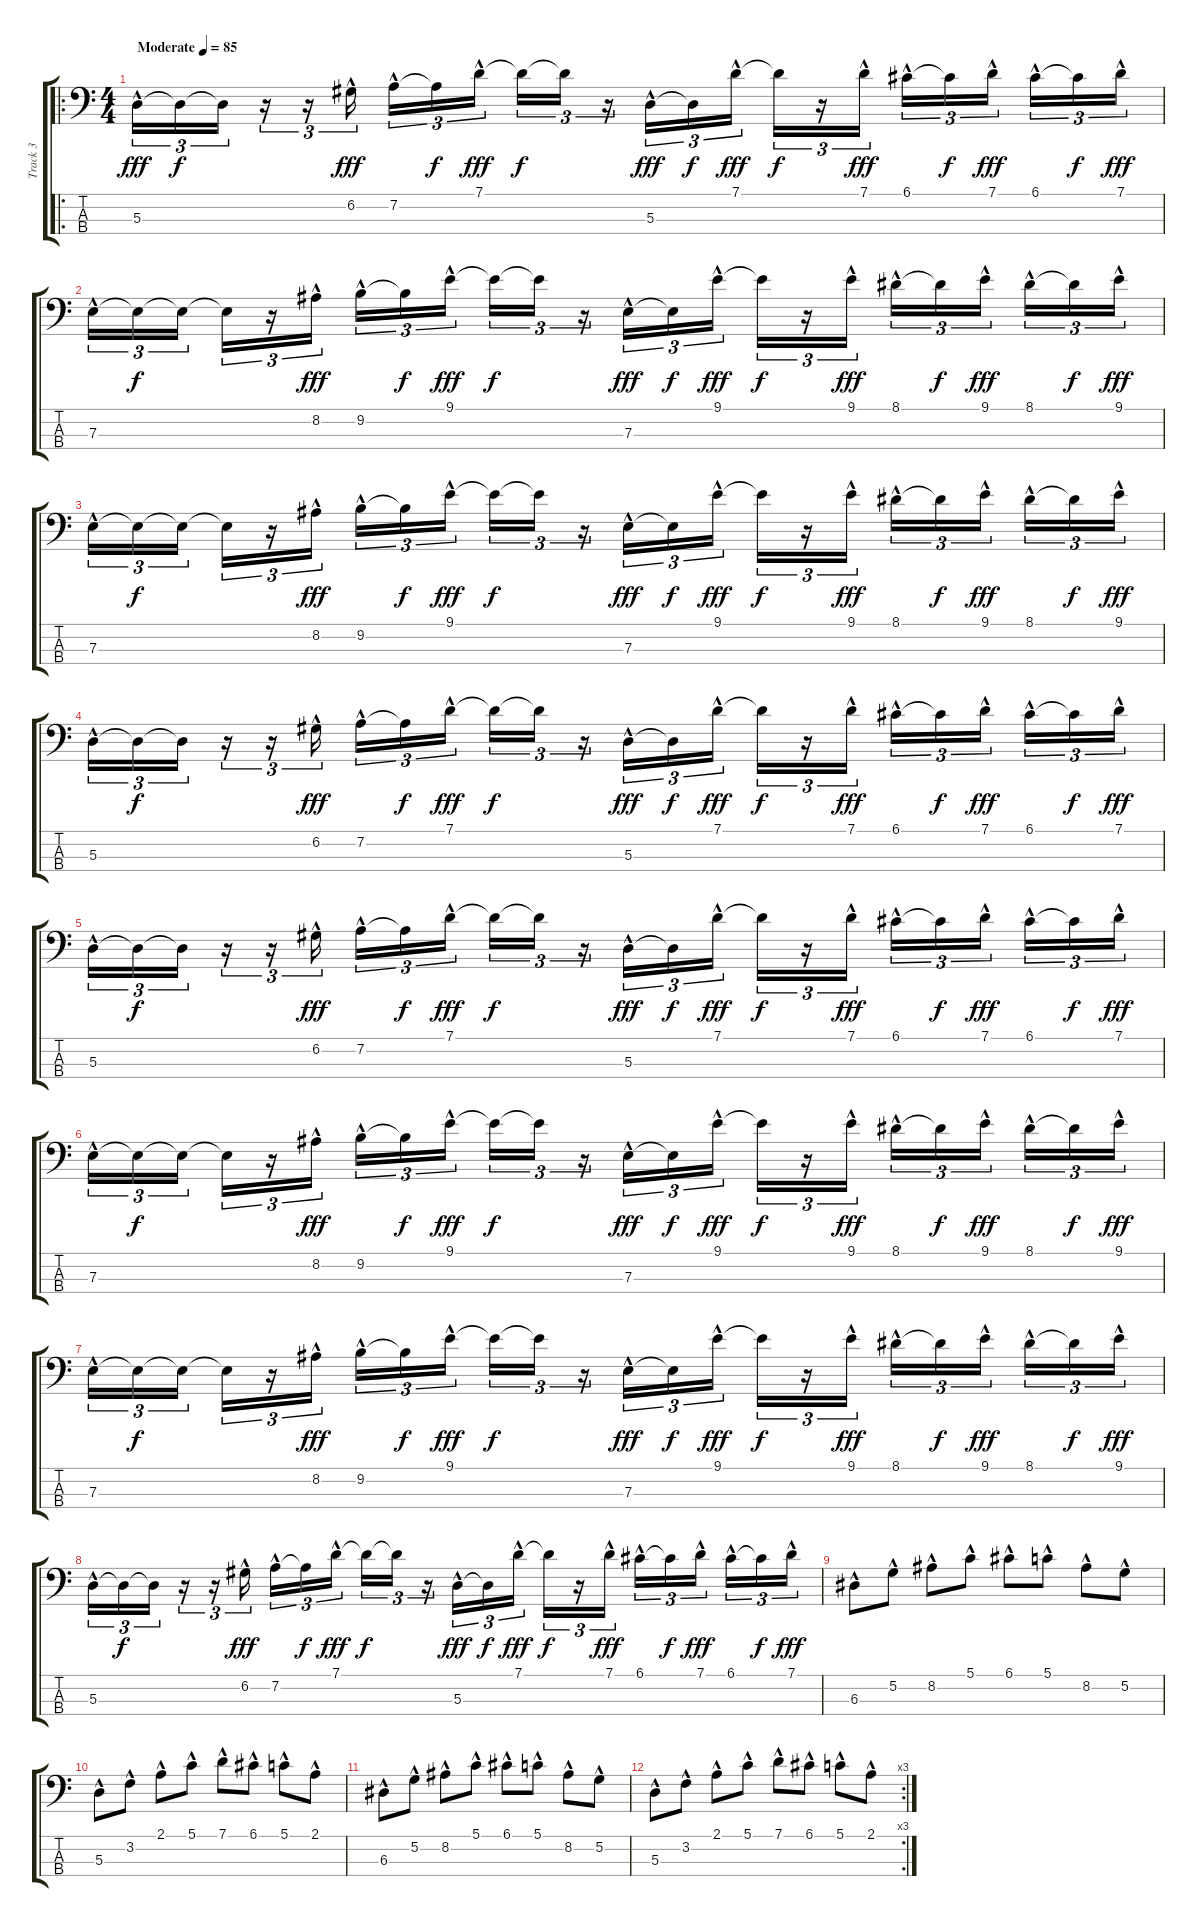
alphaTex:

\track ("Track 3" "Track 3") {instrument electricbassfinger}
\staff {score tabs}
\tuning (G2 D2 A1 E1) {hide}
\ro
\ts (4 4)
\tempo (85 "Moderate")
\clef f4
\ks c
5.3{hac}.16{tu (3 2) dy fff instrument electricbassfinger} 5.3{t}.16{tu (3 2) dy f} 5.3{t}.16{tu (3 2)} r.16{tu (3 2)} r.16{tu (3 2)} 6.2{hac}.16{tu (3 2) dy fff} 7.2{hac}.16{tu (3 2)} 7.2{t}.16{tu (3 2) dy f} 7.1{hac}.16{tu (3 2) dy fff beam splitsecondary} 7.1{t}.16{tu (3 2) dy f} 7.1{t}.16{tu (3 2)} r.16{tu (3 2)} 5.3{hac}.16{tu (3 2) dy fff} 5.3{t}.16{tu (3 2) dy f} 7.1{hac}.16{tu (3 2) dy fff beam splitsecondary} 7.1{t}.16{tu (3 2) dy f} r.16{tu (3 2)} 7.1{hac}.16{tu (3 2) dy fff} 6.1{hac}.16{tu (3 2)} 6.1{t}.16{tu (3 2) dy f} 7.1{hac}.16{tu (3 2) dy fff beam splitsecondary} 6.1{hac}.16{tu (3 2)} 6.1{t}.16{tu (3 2) dy f} 7.1{hac}.16{tu (3 2) dy fff} |
7.3{hac}.16{tu (3 2)} 7.3{t}.16{tu (3 2) dy f} 7.3{t}.16{tu (3 2) beam splitsecondary} 7.3{t}.16{tu (3 2)} r.16{tu (3 2)} 8.2{hac}.16{tu (3 2) dy fff} 9.2{hac}.16{tu (3 2)} 9.2{t}.16{tu (3 2) dy f} 9.1{hac}.16{tu (3 2) dy fff beam splitsecondary} 9.1{t}.16{tu (3 2) dy f} 9.1{t}.16{tu (3 2)} r.16{tu (3 2)} 7.3{hac}.16{tu (3 2) dy fff} 7.3{t}.16{tu (3 2) dy f} 9.1{hac}.16{tu (3 2) dy fff beam splitsecondary} 9.1{t}.16{tu (3 2) dy f} r.16{tu (3 2)} 9.1{hac}.16{tu (3 2) dy fff} 8.1{hac}.16{tu (3 2)} 8.1{t}.16{tu (3 2) dy f} 9.1{hac}.16{tu (3 2) dy fff beam splitsecondary} 8.1{hac}.16{tu (3 2)} 8.1{t}.16{tu (3 2) dy f} 9.1{hac}.16{tu (3 2) dy fff} |
7.3{hac}.16{tu (3 2)} 7.3{t}.16{tu (3 2) dy f} 7.3{t}.16{tu (3 2) beam splitsecondary} 7.3{t}.16{tu (3 2)} r.16{tu (3 2)} 8.2{hac}.16{tu (3 2) dy fff} 9.2{hac}.16{tu (3 2)} 9.2{t}.16{tu (3 2) dy f} 9.1{hac}.16{tu (3 2) dy fff beam splitsecondary} 9.1{t}.16{tu (3 2) dy f} 9.1{t}.16{tu (3 2)} r.16{tu (3 2)} 7.3{hac}.16{tu (3 2) dy fff} 7.3{t}.16{tu (3 2) dy f} 9.1{hac}.16{tu (3 2) dy fff beam splitsecondary} 9.1{t}.16{tu (3 2) dy f} r.16{tu (3 2)} 9.1{hac}.16{tu (3 2) dy fff} 8.1{hac}.16{tu (3 2)} 8.1{t}.16{tu (3 2) dy f} 9.1{hac}.16{tu (3 2) dy fff beam splitsecondary} 8.1{hac}.16{tu (3 2)} 8.1{t}.16{tu (3 2) dy f} 9.1{hac}.16{tu (3 2) dy fff} |
5.3{hac}.16{tu (3 2)} 5.3{t}.16{tu (3 2) dy f} 5.3{t}.16{tu (3 2)} r.16{tu (3 2)} r.16{tu (3 2)} 6.2{hac}.16{tu (3 2) dy fff} 7.2{hac}.16{tu (3 2)} 7.2{t}.16{tu (3 2) dy f} 7.1{hac}.16{tu (3 2) dy fff beam splitsecondary} 7.1{t}.16{tu (3 2) dy f} 7.1{t}.16{tu (3 2)} r.16{tu (3 2)} 5.3{hac}.16{tu (3 2) dy fff} 5.3{t}.16{tu (3 2) dy f} 7.1{hac}.16{tu (3 2) dy fff beam splitsecondary} 7.1{t}.16{tu (3 2) dy f} r.16{tu (3 2)} 7.1{hac}.16{tu (3 2) dy fff} 6.1{hac}.16{tu (3 2)} 6.1{t}.16{tu (3 2) dy f} 7.1{hac}.16{tu (3 2) dy fff beam splitsecondary} 6.1{hac}.16{tu (3 2)} 6.1{t}.16{tu (3 2) dy f} 7.1{hac}.16{tu (3 2) dy fff} |
5.3{hac}.16{tu (3 2)} 5.3{t}.16{tu (3 2) dy f} 5.3{t}.16{tu (3 2)} r.16{tu (3 2)} r.16{tu (3 2)} 6.2{hac}.16{tu (3 2) dy fff} 7.2{hac}.16{tu (3 2)} 7.2{t}.16{tu (3 2) dy f} 7.1{hac}.16{tu (3 2) dy fff beam splitsecondary} 7.1{t}.16{tu (3 2) dy f} 7.1{t}.16{tu (3 2)} r.16{tu (3 2)} 5.3{hac}.16{tu (3 2) dy fff} 5.3{t}.16{tu (3 2) dy f} 7.1{hac}.16{tu (3 2) dy fff beam splitsecondary} 7.1{t}.16{tu (3 2) dy f} r.16{tu (3 2)} 7.1{hac}.16{tu (3 2) dy fff} 6.1{hac}.16{tu (3 2)} 6.1{t}.16{tu (3 2) dy f} 7.1{hac}.16{tu (3 2) dy fff beam splitsecondary} 6.1{hac}.16{tu (3 2)} 6.1{t}.16{tu (3 2) dy f} 7.1{hac}.16{tu (3 2) dy fff} |
7.3{hac}.16{tu (3 2)} 7.3{t}.16{tu (3 2) dy f} 7.3{t}.16{tu (3 2) beam splitsecondary} 7.3{t}.16{tu (3 2)} r.16{tu (3 2)} 8.2{hac}.16{tu (3 2) dy fff} 9.2{hac}.16{tu (3 2)} 9.2{t}.16{tu (3 2) dy f} 9.1{hac}.16{tu (3 2) dy fff beam splitsecondary} 9.1{t}.16{tu (3 2) dy f} 9.1{t}.16{tu (3 2)} r.16{tu (3 2)} 7.3{hac}.16{tu (3 2) dy fff} 7.3{t}.16{tu (3 2) dy f} 9.1{hac}.16{tu (3 2) dy fff beam splitsecondary} 9.1{t}.16{tu (3 2) dy f} r.16{tu (3 2)} 9.1{hac}.16{tu (3 2) dy fff} 8.1{hac}.16{tu (3 2)} 8.1{t}.16{tu (3 2) dy f} 9.1{hac}.16{tu (3 2) dy fff beam splitsecondary} 8.1{hac}.16{tu (3 2)} 8.1{t}.16{tu (3 2) dy f} 9.1{hac}.16{tu (3 2) dy fff} |
7.3{hac}.16{tu (3 2)} 7.3{t}.16{tu (3 2) dy f} 7.3{t}.16{tu (3 2) beam splitsecondary} 7.3{t}.16{tu (3 2)} r.16{tu (3 2)} 8.2{hac}.16{tu (3 2) dy fff} 9.2{hac}.16{tu (3 2)} 9.2{t}.16{tu (3 2) dy f} 9.1{hac}.16{tu (3 2) dy fff beam splitsecondary} 9.1{t}.16{tu (3 2) dy f} 9.1{t}.16{tu (3 2)} r.16{tu (3 2)} 7.3{hac}.16{tu (3 2) dy fff} 7.3{t}.16{tu (3 2) dy f} 9.1{hac}.16{tu (3 2) dy fff beam splitsecondary} 9.1{t}.16{tu (3 2) dy f} r.16{tu (3 2)} 9.1{hac}.16{tu (3 2) dy fff} 8.1{hac}.16{tu (3 2)} 8.1{t}.16{tu (3 2) dy f} 9.1{hac}.16{tu (3 2) dy fff beam splitsecondary} 8.1{hac}.16{tu (3 2)} 8.1{t}.16{tu (3 2) dy f} 9.1{hac}.16{tu (3 2) dy fff} |
5.3{hac}.16{tu (3 2)} 5.3{t}.16{tu (3 2) dy f} 5.3{t}.16{tu (3 2)} r.16{tu (3 2)} r.16{tu (3 2)} 6.2{hac}.16{tu (3 2) dy fff} 7.2{hac}.16{tu (3 2)} 7.2{t}.16{tu (3 2) dy f} 7.1{hac}.16{tu (3 2) dy fff beam splitsecondary} 7.1{t}.16{tu (3 2) dy f} 7.1{t}.16{tu (3 2)} r.16{tu (3 2)} 5.3{hac}.16{tu (3 2) dy fff} 5.3{t}.16{tu (3 2) dy f} 7.1{hac}.16{tu (3 2) dy fff beam splitsecondary} 7.1{t}.16{tu (3 2) dy f} r.16{tu (3 2)} 7.1{hac}.16{tu (3 2) dy fff} 6.1{hac}.16{tu (3 2)} 6.1{t}.16{tu (3 2) dy f} 7.1{hac}.16{tu (3 2) dy fff beam splitsecondary} 6.1{hac}.16{tu (3 2)} 6.1{t}.16{tu (3 2) dy f} 7.1{hac}.16{tu (3 2) dy fff} |
6.3{hac}.8 5.2{hac}.8 8.2{hac}.8 5.1{hac}.8 6.1{hac}.8 5.1{hac}.8 8.2{hac}.8 5.2{hac}.8 |
5.3{hac}.8 3.2{hac}.8 2.1{hac}.8 5.1{hac}.8 7.1{hac}.8 6.1{hac}.8 5.1{hac}.8 2.1{hac}.8 |
6.3{hac}.8 5.2{hac}.8 8.2{hac}.8 5.1{hac}.8 6.1{hac}.8 5.1{hac}.8 8.2{hac}.8 5.2{hac}.8 |
\rc 3
5.3{hac}.8 3.2{hac}.8 2.1{hac}.8 5.1{hac}.8 7.1{hac}.8 6.1{hac}.8 5.1{hac}.8 2.1{hac}.8
